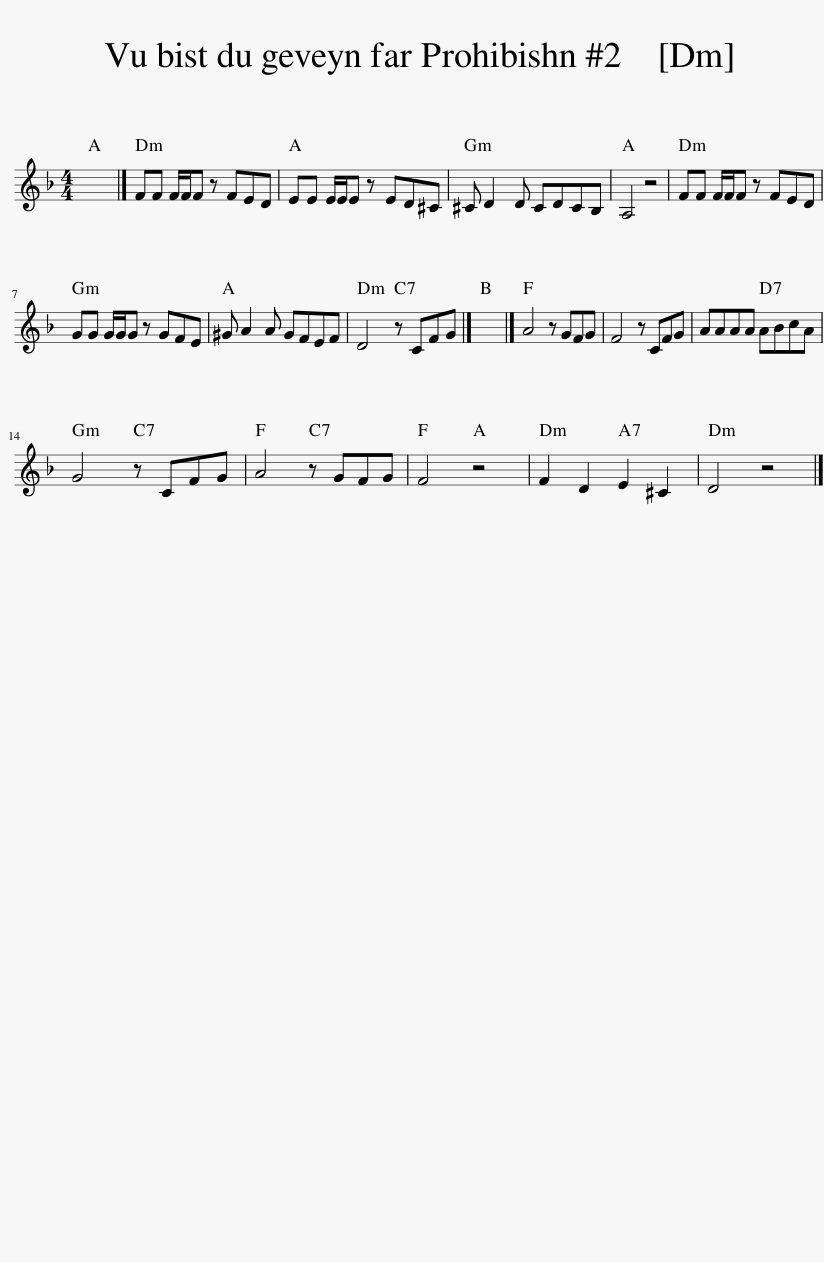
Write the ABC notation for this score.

X:1
L:1/8
M:4/4
I:linebreak $
K:Dmin
V:1 treble
V:1
 x8 |] FF F/F/F z FED | EE E/E/E z ED^C | ^C D2 D CDCB, | A,4 z4 | %5
 FF F/F/F z FED |$ GG G/G/G z GFE | ^G A2 A GFEF | D4 z CFG |] x8 |] %10
 A4 z GFG | F4 z CFG | AAAA ABcA |$ G4 z CFG | A4 z GFG | %15
 F4 z4 | F2 D2 E2 ^C2 | D4 z4 |] %18
